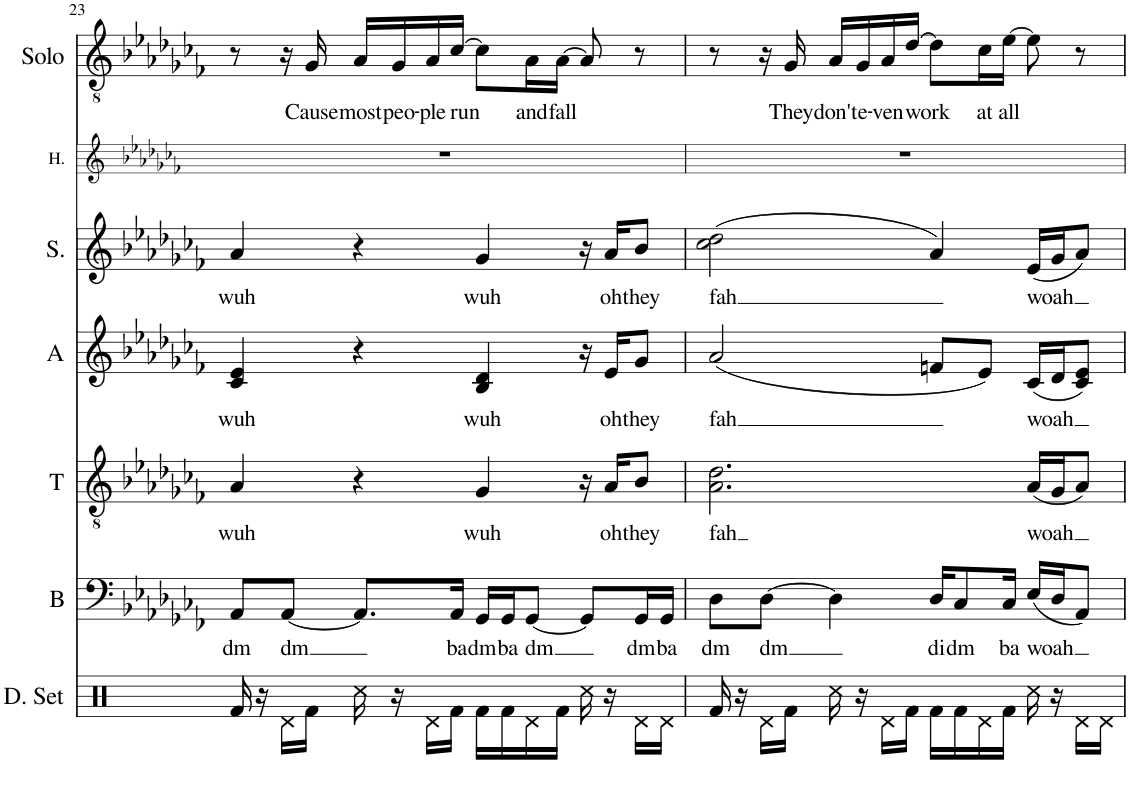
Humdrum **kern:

**kern	**kern	**text	**kern	**text	**kern	**text	**kern	**text	**kern	**kern	**text
*part7	*part6	*part6	*part5	*part5	*part4	*part4	*part3	*part3	*part2	*part1	*part1
*staff7	*staff6	*staff6	*staff5	*staff5	*staff4	*staff4	*staff3	*staff3	*staff2	*staff1	*staff1
*I"Drumset	*I"Bass	*	*I"Tenor	*	*I"Alto	*	*I"Soprano	*	*I"Harmony	*I"Solo	*
*I'D. Set	*I'B	*	*I'T	*	*I'A	*	*I'S.	*	*I'H.	*I'Solo	*
!!LO:PB:g=z
*clefX	*clefF4	*	*clefGv2	*	*clefG2	*	*clefG2	*	*clefG2	*clefGv2	*
*k[]	*k[b-e-a-d-g-c-f-]	*	*k[b-e-a-d-g-c-f-]	*	*k[b-e-a-d-g-c-f-]	*	*k[b-e-a-d-g-c-f-]	*	*k[b-e-a-d-g-c-f-]	*k[b-e-a-d-g-c-f-]	*
*M4/4	*M4/4	*	*M4/4	*	*M4/4	*	*M4/4	*	*M4/4	*M4/4	*
=23	=23	=23	=23	=23	=23	=23	=23	=23	=23	=23	=23
!	!	!LO:LY:b	!	!LO:LY:b	!	!LO:LY:b	!	!LO:LY:b	!	!	!
16Rf/	8AA-/L	dm	4A-/	wuh	4c-/ 4e-/	wuh	4a-/	wuh	1r	8r	.
16r	.	.	.	.	.	.	.	.	.	.	.
!	!	!LO:LY:b	!	!	!	!	!	!	!	!	!
16Rd\LL	[8AA-/J	dm	.	.	.	.	.	.	.	16r	.
!	!	!	!	!	!	!	!	!	!	!	!LO:LY:b
16Rf\JJ	.	.	.	.	.	.	.	.	.	16G-/	Cause
!	!	!	!	!	!	!	!	!	!	!	!LO:LY:b
16Rcc\	8.AA-/L]	.	4r	.	4r	.	4r	.	.	16A-/LL	most
!	!	!	!	!	!	!	!	!	!	!	!LO:LY:b
16r	.	.	.	.	.	.	.	.	.	16G-/	peo-
!	!	!	!	!	!	!	!	!	!	!	!LO:LY:b
16Rd\LL	.	.	.	.	.	.	.	.	.	16A-/	-ple
!	!	!LO:LY:b	!	!	!	!	!	!	!	!	!LO:LY:b
16Rf\JJ	16AA-/Jk	ba	.	.	.	.	.	.	.	[16c-/JJ	run
!	!	!LO:LY:b	!	!LO:LY:b	!	!LO:LY:b	!	!LO:LY:b	!	!	!
16Rf\LL	16GG-/LL	dm	4G-/	wuh	4B-/ 4d-/	wuh	4g-/	wuh	.	8c-\L]	.
!	!	!LO:LY:b	!	!	!	!	!	!	!	!	!
16Rf\	16GG-/J	ba	.	.	.	.	.	.	.	.	.
!	!	!LO:LY:b	!	!	!	!	!	!	!	!	!LO:LY:b
16Rd\	[8GG-/J	dm	.	.	.	.	.	.	.	16A-\L	and
!	!	!	!	!	!	!	!	!	!	!	!LO:LY:b
16Rf\JJ	.	.	.	.	.	.	.	.	.	[16A-\JJ	fall
16Rcc\	8GG-/L]	.	16r	.	16r	.	16r	.	.	8A-/]	.
!	!	!	!	!LO:LY:b	!	!LO:LY:b	!	!LO:LY:b	!	!	!
16r	.	.	16A-/KL	oh	16e-/KL	oh	16a-/KL	oh	.	.	.
!	!	!LO:LY:b	!	!LO:LY:b	!	!LO:LY:b	!	!LO:LY:b	!	!	!
16Rd\LL	16GG-/L	dm	8B-/J	they	8g-/J	they	8b-/J	they	.	8r	.
!	!	!LO:LY:b	!	!	!	!	!	!	!	!	!
16Rd\JJ	16GG-/JJ	ba	.	.	.	.	.	.	.	.	.
=24	=24	=24	=24	=24	=24	=24	=24	=24	=24	=24	=24
!	!	!LO:LY:b	!	!LO:LY:b	!	!LO:LY:b	!	!LO:LY:b	!	!	!
16Rf/	8D-\L	dm	2.A-\ 2.d-\	fah	(2a-/	fah	(2cc-\ 2dd-\	fah	1r	8r	.
16r	.	.	.	.	.	.	.	.	.	.	.
!	!	!LO:LY:b	!	!	!	!	!	!	!	!	!
16Rd\LL	[8D-\J	dm	.	.	.	.	.	.	.	16r	.
!	!	!	!	!	!	!	!	!	!	!	!LO:LY:b
16Rf\JJ	.	.	.	.	.	.	.	.	.	16G-/	They
!	!	!	!	!	!	!	!	!	!	!	!LO:LY:b
16Rcc\	4D-\]	.	.	.	.	.	.	.	.	16A-/LL	don't
!	!	!	!	!	!	!	!	!	!	!	!LO:LY:b
16r	.	.	.	.	.	.	.	.	.	16G-/	e-
!	!	!	!	!	!	!	!	!	!	!	!LO:LY:b
16Rd\LL	.	.	.	.	.	.	.	.	.	16A-/	-ven
!	!	!	!	!	!	!	!	!	!	!	!LO:LY:b
16Rf\JJ	.	.	.	.	.	.	.	.	.	[16d-/JJ	work
!	!	!LO:LY:b	!	!	!	!	!	!	!	!	!
16Rf\LL	16D-/KL	di	.	.	8fn/L	.	4a-/)	.	.	8d-\L]	.
!	!	!LO:LY:b	!	!	!	!	!	!	!	!	!
16Rf\	8C-/	dm	.	.	.	.	.	.	.	.	.
!	!	!	!	!	!	!	!	!	!	!	!LO:LY:b
16Rd\	.	.	.	.	8e-/J)	.	.	.	.	16c-\L	at
!	!	!LO:LY:b	!	!	!	!	!	!	!	!	!LO:LY:b
16Rf\JJ	16C-/Jk	ba	.	.	.	.	.	.	.	[16e-\JJ	all
!	!	!LO:LY:b	!	!LO:LY:b	!	!LO:LY:b	!	!LO:LY:b	!	!	!
16Rcc\	(16E-/LL	woah	(16A-/LL	woah	(16c-/LL	woah	(16e-/LL	woah	.	8e-\]	.
16r	16D-/J	.	16G-/J	.	16d-/J	.	16g-/J	.	.	.	.
16Rd\LL	8AA-/J)	.	8A-/J)	.	8c-/ 8e-/J)	.	8a-/J)	.	.	8r	.
16Rd\JJ	.	.	.	.	.	.	.	.	.	.	.
=	=	=	=	=	=	=	=	=	=	=	=
*-	*-	*-	*-	*-	*-	*-	*-	*-	*-	*-	*-
